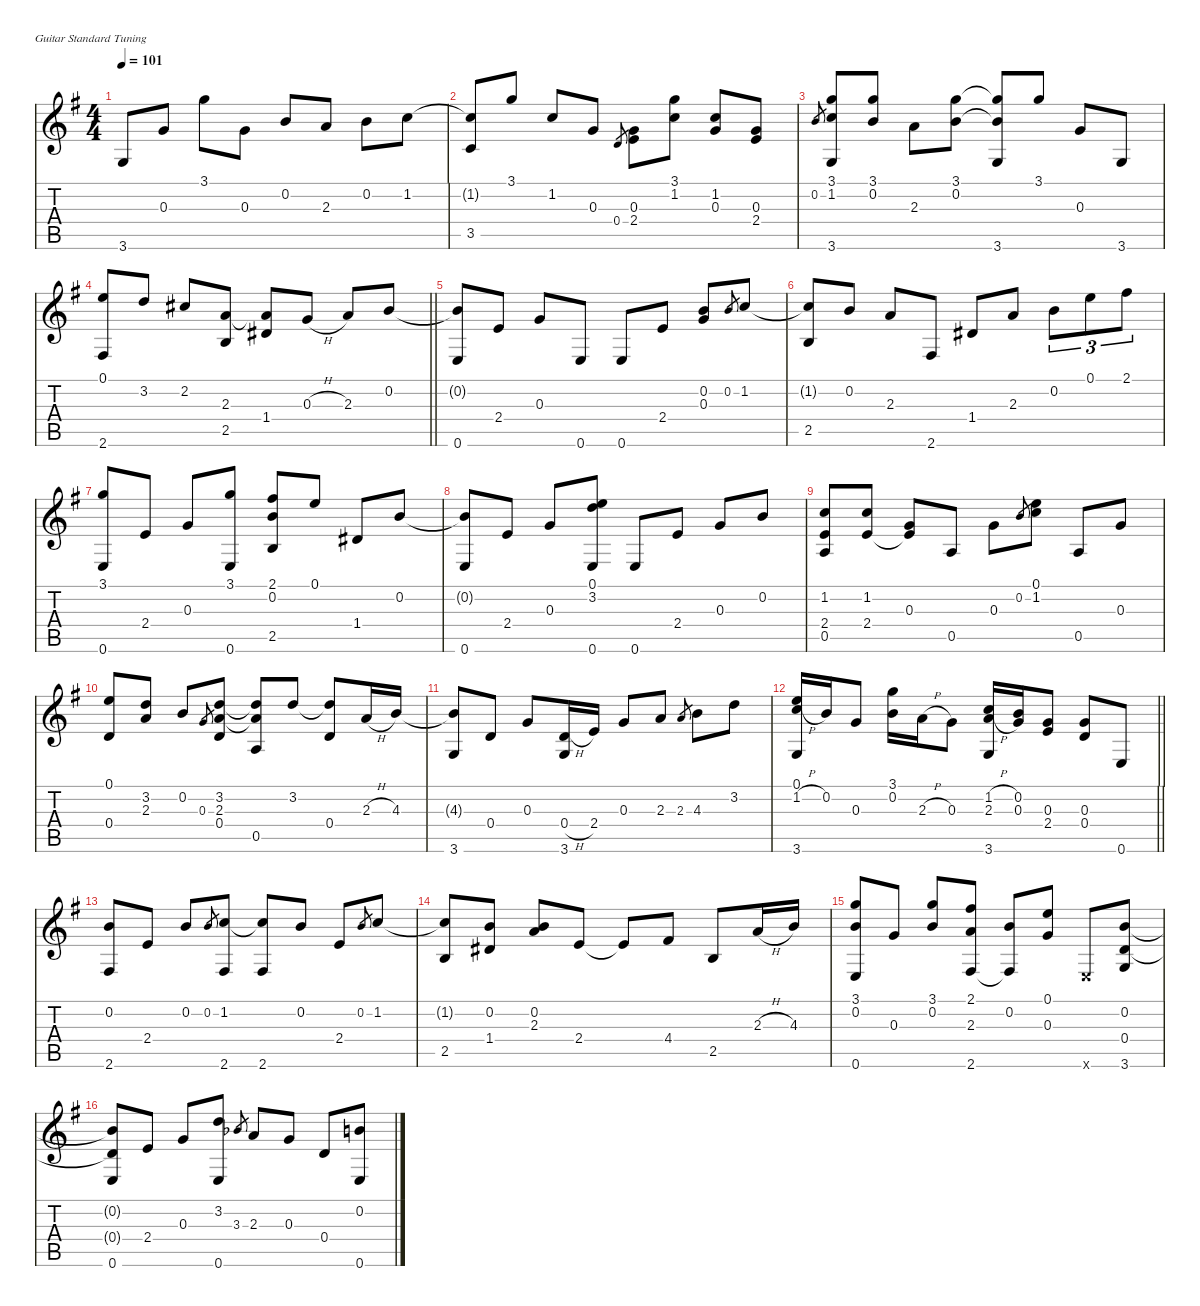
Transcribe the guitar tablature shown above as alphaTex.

\defaultSystemsLayout 4
\hideDynamics
\bracketExtendMode nobrackets
\singleTrackTrackNamePolicy hidden
\multiTrackTrackNamePolicy hidden
\firstSystemTrackNameOrientation horizontal
\otherSystemsTrackNameOrientation horizontal
\extendBarLines
\chordDiagramsInScore
\track ("ギター - クラシック" "ギター - クラシック") {instrument acousticguitarnylon}
\staff {score tabs}
\tuning (E4 B3 G3 D3 A2 E2)
\ts (4 4)
\tempo 101
\clef g2
\ks g
3.6{acc forcenatural}.8{dy mf instrument acousticguitarnylon beam Up} 0.3{acc forcenatural}.8{beam Up} 3.1{acc forcenatural}.8{beam Down} 0.3{acc forcenatural}.8{beam Down} 0.2{acc forcenatural}.8{beam Up} 2.3{acc forcenatural}.8{beam Up} 0.2{acc forcenatural}.8{beam Down} 1.2{acc forcenatural}.8{beam Down} |
(1.2{t acc forcenatural} 3.5{acc forcenatural}).8{beam Up} 3.1{acc forcenatural}.8{beam Up} 1.2{acc forcenatural}.8{beam Up} 0.3{acc forcenatural}.8{beam Up} 0.4{acc forcenatural}.8{gr beam Up} (0.3{acc forcenatural} 2.4{acc forcenatural}).8{beam Down} (3.1{acc forcenatural} 1.2{acc forcenatural}).8{beam Down} (1.2{acc forcenatural} 0.3{acc forcenatural}).8{beam Up} (0.3{acc forcenatural} 2.4{acc forcenatural}).8{beam Up} |
0.2{acc forcenatural}.8{gr beam Up} (3.1{acc forcenatural} 1.2{acc forcenatural} 3.6{acc forcenatural}).8{beam Up} (3.1{acc forcenatural} 0.2{acc forcenatural}).8{beam Up} 2.3{acc forcenatural}.8{beam Down} (3.1{acc forcenatural} 0.2{acc forcenatural}).8{beam Down} (3.1{t acc forcenatural} 0.2{t acc forcenatural} 3.6{acc forcenatural}).8{beam Up} 3.1{acc forcenatural}.8{beam Up} 0.3{acc forcenatural}.8{beam Up} 3.6{acc forcenatural}.8{beam Up} |
\barLineRight lightlight
(0.1{acc forcenatural} 2.6{acc #}).8{beam Up} 3.2{acc forcenatural}.8{beam Up} 2.2{acc #}.8{beam Up} (2.3{acc forcenatural} 2.5{acc forcenatural}).8{beam Up} (2.3{t acc forcenatural} 1.4{acc #}).8{beam Up} 0.3{h acc forcenatural}.8{beam Up} 2.3{acc forcenatural}.8{beam Up} 0.2{acc forcenatural}.8{beam Up} |
\scale
1.15047 (0.6{acc forcenatural} 0.2{t acc forcenatural}).8{beam Up} 2.4{acc forcenatural}.8{beam Up} 0.3{acc forcenatural}.8{beam Up} 0.6{acc forcenatural}.8{beam Up} 0.6{acc forcenatural}.8{beam Up} 2.4{acc forcenatural}.8{beam Up} (0.2{acc forcenatural} 0.3{acc forcenatural}).8{beam Up} 0.2{acc forcenatural}.8{gr beam Up} 1.2{acc forcenatural}.8{beam Up} |
\scale
0.961948 (1.2{t acc forcenatural} 2.5{acc forcenatural}).8{beam Up} 0.2{acc forcenatural}.8{beam Up} 2.3{acc forcenatural}.8{beam Up} 2.6{acc #}.8{beam Up} 1.4{acc #}.8{beam Up} 2.3{acc forcenatural}.8{beam Up} 0.2{acc forcenatural}.8{tu (3 2) beam Down} 0.1{acc forcenatural}.8{tu (3 2) beam Down} 2.1{acc #}.8{tu (3 2) beam Down} |
\scale
0.95686 (0.6{acc forcenatural} 3.1{acc forcenatural}).8{beam Up} 2.4{acc forcenatural}.8{beam Up} 0.3{acc forcenatural}.8{beam Up} (0.6{acc forcenatural} 3.1{acc forcenatural}).8{beam Up} (0.2{acc forcenatural} 2.1{acc #} 2.5{acc forcenatural}).8{beam Up} 0.1{acc forcenatural}.8{beam Up} 1.4{acc #}.8{beam Up} 0.2{acc forcenatural}.8{beam Up} |
\scale
0.930725 (0.6{acc forcenatural} 0.2{t acc forcenatural}).8{beam Up} 2.4{acc forcenatural}.8{beam Up} 0.3{acc forcenatural}.8{beam Up} (0.6{acc forcenatural} 0.1{acc forcenatural} 3.2{acc forcenatural}).8{beam Up} 0.6{acc forcenatural}.8{beam Up} 2.4{acc forcenatural}.8{beam Up} 0.3{acc forcenatural}.8{beam Up} 0.2{acc forcenatural}.8{beam Up} |
(1.2{acc forcenatural} 2.4{acc forcenatural} 0.5{acc forcenatural}).8{beam Up} (1.2{acc forcenatural} 2.4{acc forcenatural}).8{beam Up} (0.3{acc forcenatural} 2.4{t acc forcenatural}).8{beam Up} 0.5{acc forcenatural}.8{beam Up} 0.3{acc forcenatural}.8{beam Down} 0.2{acc forcenatural}.8{gr beam Up} (0.1{acc forcenatural} 1.2{acc forcenatural}).8{beam Down} 0.5{acc forcenatural}.8{beam Up} 0.3{acc forcenatural}.8{beam Up} |
(0.1{acc forcenatural} 0.4{acc forcenatural}).8{beam Up} (3.2{acc forcenatural} 2.3{acc forcenatural}).8{beam Up} 0.2{acc forcenatural}.8{beam Up} 0.3{acc forcenatural}.8{gr beam Up} (0.4{acc forcenatural} 3.2{acc forcenatural} 2.3{acc forcenatural}).8{beam Up} (3.2{t acc forcenatural} 2.3{t acc forcenatural} 0.5{acc forcenatural}).8{beam Up} 3.2{acc forcenatural}.8{beam Up} (3.2{t acc forcenatural} 0.4{acc forcenatural}).8{beam Up} 2.3{h acc forcenatural}.16{beam Up} 4.3{acc forcenatural}.16{beam Up} |
(3.6{acc forcenatural} 4.3{t acc forcenatural}).8{beam Up} 0.4{acc forcenatural}.8{beam Up} 0.3{acc forcenatural}.8{beam Up} (0.4{h acc forcenatural} 3.6{acc forcenatural}).16{beam Up} 2.4{acc forcenatural}.16{beam Up} 0.3{acc forcenatural}.8{beam Up} 2.3{acc forcenatural}.8{beam Up} 2.3{acc forcenatural}.8{gr beam Up} 4.3{acc forcenatural}.8{beam Down} 3.2{acc forcenatural}.8{beam Down} |
\barLineRight lightlight
(0.1{acc forcenatural} 1.2{h acc forcenatural} 3.6{acc forcenatural}).16{beam Up} 0.2{acc forcenatural}.16{beam Up} 0.3{acc forcenatural}.8{beam Up} (3.1{acc forcenatural} 0.2{acc forcenatural}).16{beam Down} 2.3{h acc forcenatural}.16{beam Down} 0.3{acc forcenatural}.8{beam Down} (1.2{h acc forcenatural} 2.3{h acc forcenatural} 3.6{acc forcenatural}).16{beam Up} (0.2{acc forcenatural} 0.3{acc forcenatural}).16{beam Up} (0.3{acc forcenatural} 2.4{acc forcenatural}).8{beam Up} (0.3{acc forcenatural} 0.4{acc forcenatural}).8{beam Up} 0.6{acc forcenatural}.8{beam Up} |
(2.6{acc #} 0.2{acc forcenatural}).8{beam Up} 2.4{acc forcenatural}.8{beam Up} 0.2{acc forcenatural}.8{beam Up} 0.2{acc forcenatural}.8{gr beam Up} (1.2{acc forcenatural} 2.6{acc #}).8{beam Up} (1.2{t acc forcenatural} 2.6{acc #}).8{beam Up} 0.2{acc forcenatural}.8{beam Up} 2.4{acc forcenatural}.8{beam Up} 0.2{acc forcenatural}.8{gr beam Up} 1.2{acc forcenatural}.8{beam Up} |
(2.5{acc forcenatural} 1.2{t acc forcenatural}).8{beam Up} (0.2{acc forcenatural} 1.4{acc #}).8{beam Up} (0.2{acc forcenatural} 2.3{acc forcenatural}).8{beam Up} 2.4{acc forcenatural}.8{beam Up} 2.4{t acc forcenatural}.8{beam Up} 4.4{acc #}.8{beam Up} 2.5{acc forcenatural}.8{beam Up} 2.3{h acc forcenatural}.16{beam Up} 4.3{acc forcenatural}.16{beam Up} |
(0.6{acc forcenatural} 3.1{acc forcenatural} 0.2{acc forcenatural}).8{beam Up} 0.3{acc forcenatural}.8{beam Up} (3.1{acc forcenatural} 0.2{acc forcenatural}).8{beam Up} (2.1{acc #} 2.3{acc forcenatural} 2.6{acc #}).8{beam Up} (0.2{acc forcenatural} 2.6{t acc #}).8{beam Up} (0.1{acc forcenatural} 0.3{acc forcenatural}).8{beam Up} 0.6{x acc forcenatural}.8{beam Up} (0.2{acc forcenatural} 0.4{acc forcenatural} 3.6{acc forcenatural}).8{beam Up} |
(0.2{t acc forcenatural} 0.4{t acc forcenatural} 0.6{acc forcenatural}).8{beam Up} 2.4{acc forcenatural}.8{beam Up} 0.3{acc forcenatural}.8{beam Up} (3.2{acc forcenatural} 0.6{acc forcenatural}).8{beam Up} 3.3{acc b}.8{gr beam Up} 2.3{acc forcenatural}.8{beam Up} 0.3{acc forcenatural}.8{beam Up} 0.4{acc forcenatural}.8{beam Up} (0.6{acc forcenatural} 0.2{acc forcenatural}).8{beam Up}
